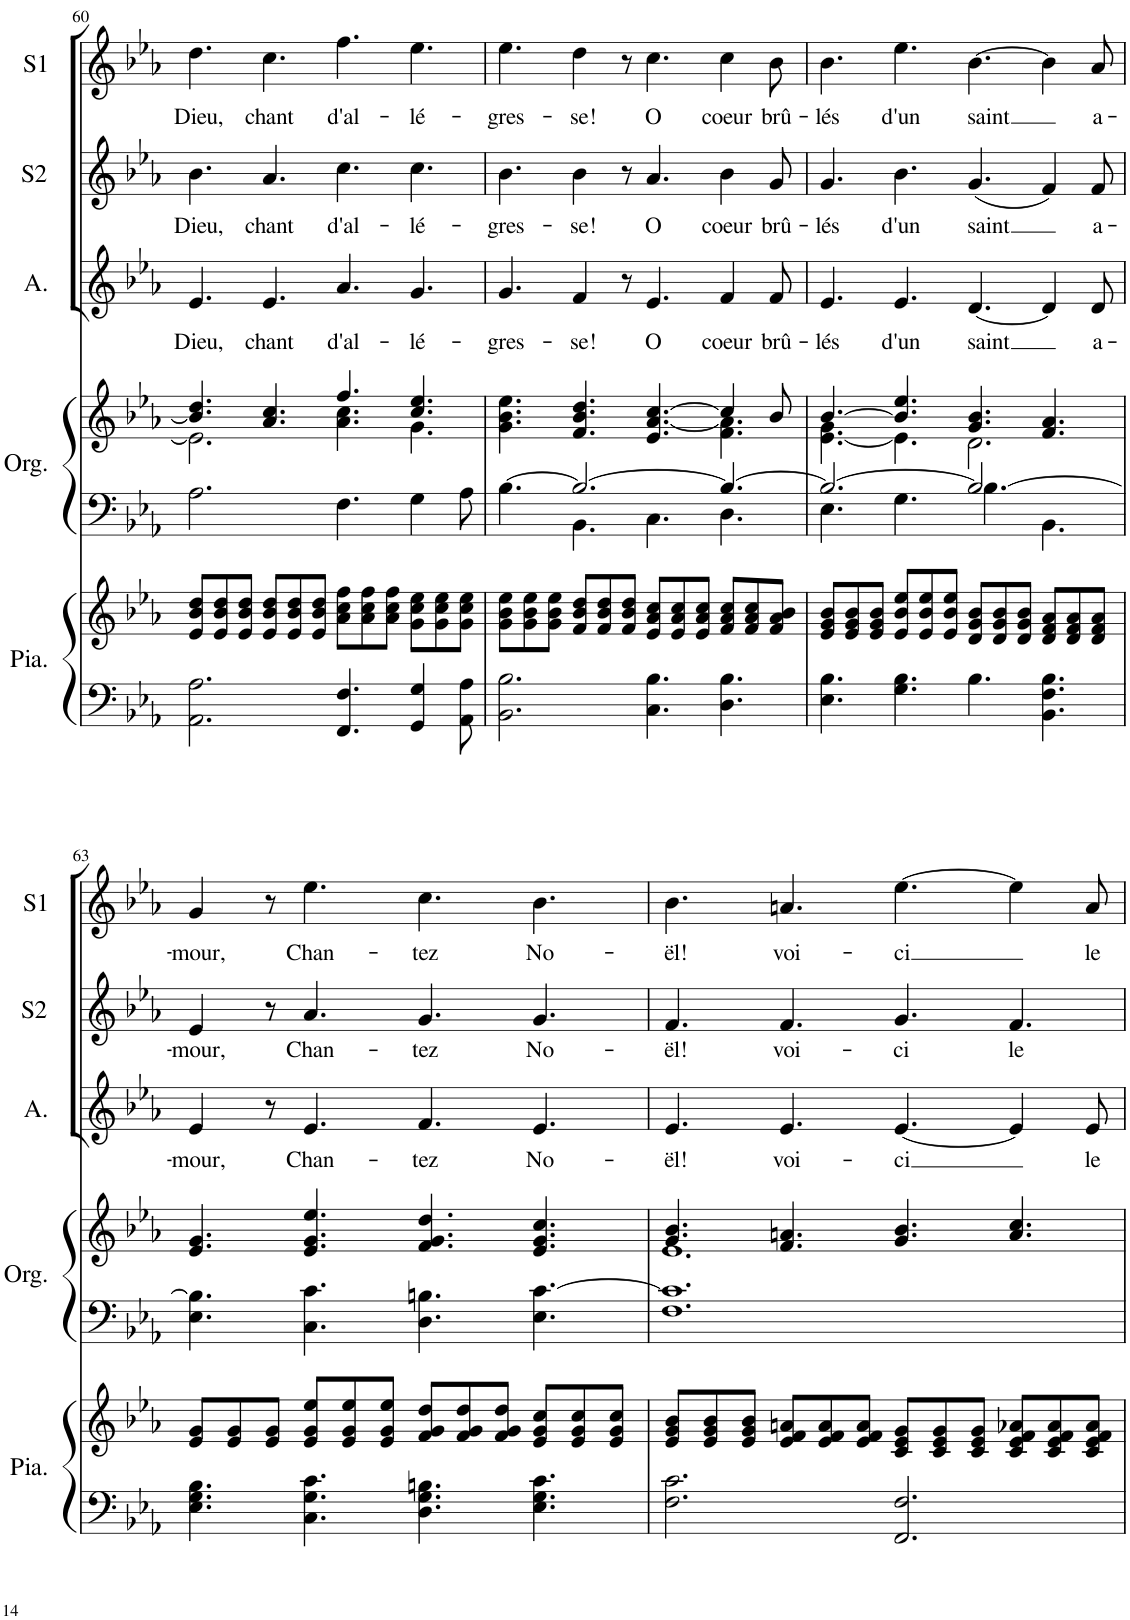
**kern	**kern	**kern	**kern	**kern	**text	**kern	**text	**kern	**text
*part5	*part5	*part4	*part4	*part3	*part3	*part2	*part2	*part1	*part1
*staff7	*staff6	*staff5	*staff4	*staff3	*staff3	*staff2	*staff2	*staff1	*staff1
*I"Piano	*	*I"Orgue	*	*I"Alto	*	*I"S2	*	*I"S1	*
*I'Pia.	*	*I'Org.	*	*I'A.	*	*I'S2	*	*I'S1	*
!!LO:PB:g=z
*clefF4	*clefG2	*clefF4	*clefG2	*clefG2	*	*clefG2	*	*clefG2	*
*k[b-e-a-]	*k[b-e-a-]	*k[b-e-a-]	*k[b-e-a-]	*k[b-e-a-]	*	*k[b-e-a-]	*	*k[b-e-a-]	*
*M12/8	*M12/8	*M12/8	*M12/8	*M12/8	*	*M12/8	*	*M12/8	*
=60	=60	=60	=60	=60	=60	=60	=60	=60	=60
*	*	*	*^	*	*	*	*	*	*
!	!	!	!	!	!	!LO:LY:b	!	!LO:LY:b	!	!LO:LY:b
2.AA-\ 2.A-\	8e-/ 8b-/ 8dd/L	2.A-\	4.b-/] 4.dd/	2.e-\]	4.e-/	Dieu,	4.b-\	Dieu,	4.dd\	Dieu,
.	8e-/ 8b-/ 8dd/	.	.	.	.	.	.	.	.	.
.	8e-/ 8b-/ 8dd/J	.	.	.	.	.	.	.	.	.
!	!	!	!	!	!	!LO:LY:b	!	!LO:LY:b	!	!LO:LY:b
.	8e-/ 8b-/ 8dd/L	.	4.a-/ 4.cc/	.	4.e-/	chant	4.a-/	chant	4.cc\	chant
.	8e-/ 8b-/ 8dd/	.	.	.	.	.	.	.	.	.
.	8e-/ 8b-/ 8dd/J	.	.	.	.	.	.	.	.	.
!	!	!	!	!	!	!LO:LY:b	!	!LO:LY:b	!	!LO:LY:b
4.FF/ 4.F/	8a-\ 8cc\ 8ff\L	4.F\	4.ff/	4.a-\ 4.cc\	4.a-/	d'al-	4.cc\	d'al-	4.ff\	d'al-
.	8a-\ 8cc\ 8ff\	.	.	.	.	.	.	.	.	.
.	8a-\ 8cc\ 8ff\J	.	.	.	.	.	.	.	.	.
!	!	!	!	!	!	!LO:LY:b	!	!LO:LY:b	!	!LO:LY:b
4GG/ 4G/	8g\ 8cc\ 8ee-\L	4G\	4.cc/ 4.ee-/	4.g\	4.g/	-lé-	4.cc\	-lé-	4.ee-\	-lé-
.	8g\ 8cc\ 8ee-\	.	.	.	.	.	.	.	.	.
8AA-\ 8A-\	8g\ 8cc\ 8ee-\J	8A-\	.	.	.	.	.	.	.	.
=61	=61	=61	=61	=61	=61	=61	=61	=61	=61	=61
*	*	*^	*	*	*	*	*	*	*	*
!	!	!	!	!	!	!	!LO:LY:b	!	!LO:LY:b	!	!LO:LY:b
2.BB-\ 2.B-\	8g\ 8b-\ 8ee-\L	[4.B-\	4.ryy	4.g\ 4.b-\ 4.ee-\	8ryy	4.g/	-gres-	4.b-\	-gres-	4.ee-\	-gres-
*	*	*	*	*v	*v	*	*	*	*	*	*
.	8g\ 8b-\ 8ee-\	.	.	.	.	.	.	.	.	.
.	8g\ 8b-\ 8ee-\J	.	.	.	.	.	.	.	.	.
!	!	!	!	!	!	!LO:LY:b	!	!LO:LY:b	!	!LO:LY:b
.	8f/ 8b-/ 8dd/L	2.B-/_	4.BB-\	4.f/ 4.b-/ 4.dd/	4f/	-se!	4b-\	-se!	4dd\	-se!
.	8f/ 8b-/ 8dd/	.	.	.	.	.	.	.	.	.
.	8f/ 8b-/ 8dd/J	.	.	.	8r	.	8r	.	8r	.
!	!	!	!	!	!	!LO:LY:b	!	!LO:LY:b	!	!LO:LY:b
4.C\ 4.B-\	8e-/ 8a-/ 8cc/L	.	4.C\	4.e-/ [4.a-/ [4.cc/	4.e-/	O	4.a-/	O	4.cc\	O
.	8e-/ 8a-/ 8cc/	.	.	.	.	.	.	.	.	.
.	8e-/ 8a-/ 8cc/J	.	.	.	.	.	.	.	.	.
*	*	*	*	*^	*	*	*	*	*	*
!	!	!	!	!	!	!	!LO:LY:b	!	!LO:LY:b	!	!LO:LY:b
4.D\ 4.B-\	8f/ 8a-/ 8cc/L	4.B-/_	4.D\	4cc/]	4.f\ 4.a-\]	4f/	coeur	4b-\	coeur	4cc\	coeur
.	8f/ 8a-/ 8cc/	.	.	.	.	.	.	.	.	.	.
!	!	!	!	!	!	!	!LO:LY:b	!	!LO:LY:b	!	!LO:LY:b
.	8f/ 8a-/ 8b-/J	.	.	8b-/	.	8f/	brû-	8g/	brû-	8b-\	brû-
=62	=62	=62	=62	=62	=62	=62	=62	=62	=62	=62	=62
!	!	!	!	!	!	!	!LO:LY:b	!	!LO:LY:b	!	!LO:LY:b
4.E-\ 4.B-\	8e-/ 8g/ 8b-/L	2.B-/_	4.E-\	[4.b-/	[4.e-\ 4.g\	4.e-/	-lés	4.g/	-lés	4.b-\	-lés
.	8e-/ 8g/ 8b-/	.	.	.	.	.	.	.	.	.	.
.	8e-/ 8g/ 8b-/J	.	.	.	.	.	.	.	.	.	.
!	!	!	!	!	!	!	!LO:LY:b	!	!LO:LY:b	!	!LO:LY:b
4.G\ 4.B-\	8e-/ 8b-/ 8ee-/L	.	4.G\	4.b-/] 4.ee-/	4.e-\]	4.e-/	d'un	4.b-\	d'un	4.ee-\	d'un
.	8e-/ 8b-/ 8ee-/	.	.	.	.	.	.	.	.	.	.
.	8e-/ 8b-/ 8ee-/J	.	.	.	.	.	.	.	.	.	.
!	!	!	!	!	!	!	!LO:LY:b	!	!LO:LY:b	!	!LO:LY:b
4.B-\	8d/ 8g/ 8b-/L	2.B-/_	4.B-\	4.g/ 4.b-/	2.d\	[4.d/	saint	(4.g/	saint	[4.b-\	saint
.	8d/ 8g/ 8b-/	.	.	.	.	.	.	.	.	.	.
.	8d/ 8g/ 8b-/J	.	.	.	.	.	.	.	.	.	.
4.BB-\ 4.F\ 4.B-\	8d/ 8f/ 8a-/L	.	4.BB-\	4.f/ 4.a-/	.	4d/]	.	4f/)	.	4b-\]	.
.	8d/ 8f/ 8a-/	.	.	.	.	.	.	.	.	.	.
!	!	!	!	!	!	!	!LO:LY:b	!	!LO:LY:b	!	!LO:LY:b
.	8d/ 8f/ 8a-/J	.	.	.	.	8d/	a-	8f/	a-	8a-/	a-
*	*	*v	*v	*	*	*	*	*	*	*	*
*	*	*	*v	*v	*	*	*	*	*	*
!!LO:LB:g=z
=63	=63	=63	=63	=63	=63	=63	=63	=63	=63
!	!	!	!	!	!LO:LY:b	!	!LO:LY:b	!	!LO:LY:b
4.E-\ 4.G\ 4.B-\	8e-/ 8g/L	4.E-\ 4.B-\]	4.e-/ 4.g/	4e-/	-mour,	4e-/	-mour,	4g/	-mour,
.	8e-/ 8g/	.	.	.	.	.	.	.	.
.	8e-/ 8g/J	.	.	8r	.	8r	.	8r	.
!	!	!	!	!	!LO:LY:b	!	!LO:LY:b	!	!LO:LY:b
4.C\ 4.G\ 4.c\	8e-/ 8g/ 8ee-/L	4.C\ 4.c\	4.e-/ 4.g/ 4.ee-/	4.e-/	Chan-	4.a-/	Chan-	4.ee-\	Chan-
.	8e-/ 8g/ 8ee-/	.	.	.	.	.	.	.	.
.	8e-/ 8g/ 8ee-/J	.	.	.	.	.	.	.	.
!	!	!	!	!	!LO:LY:b	!	!LO:LY:b	!	!LO:LY:b
4.D\ 4.G\ 4.Bn\	8f/ 8g/ 8dd/L	4.D\ 4.Bn\	4.f/ 4.g/ 4.dd/	4.f/	-tez	4.g/	-tez	4.cc\	-tez
.	8f/ 8g/ 8dd/	.	.	.	.	.	.	.	.
.	8f/ 8g/ 8dd/J	.	.	.	.	.	.	.	.
!	!	!	!	!	!LO:LY:b	!	!LO:LY:b	!	!LO:LY:b
4.E-\ 4.G\ 4.c\	8e-/ 8g/ 8cc/L	4.E-\ [4.c\	4.e-/ 4.g/ 4.cc/	4.e-/	No-	4.g/	No-	4.b-\	No-
.	8e-/ 8g/ 8cc/	.	.	.	.	.	.	.	.
.	8e-/ 8g/ 8cc/J	.	.	.	.	.	.	.	.
=64	=64	=64	=64	=64	=64	=64	=64	=64	=64
*	*	*	*^	*	*	*	*	*	*
!	!	!	!	!	!	!LO:LY:b	!	!LO:LY:b	!	!LO:LY:b
2.F\ 2.c\	8e-/ 8g/ 8b-/L	1.F 1.c]	4.g/ 4.b-/	1.e-	4.e-/	-ël!	4.f/	-ël!	4.b-\	-ël!
.	8e-/ 8g/ 8b-/	.	.	.	.	.	.	.	.	.
.	8e-/ 8g/ 8b-/J	.	.	.	.	.	.	.	.	.
!	!	!	!	!	!	!LO:LY:b	!	!LO:LY:b	!	!LO:LY:b
.	8e-/ 8f/ 8an/L	.	4.f/ 4.an/	.	4.e-/	voi-	4.f/	voi-	4.an/	voi-
.	8e-/ 8f/ 8a/	.	.	.	.	.	.	.	.	.
.	8e-/ 8f/ 8a/J	.	.	.	.	.	.	.	.	.
!	!	!	!	!	!	!LO:LY:b	!	!LO:LY:b	!	!LO:LY:b
2.FF/ 2.F/	8c/ 8e-/ 8g/L	.	4.g/ 4.b-/	.	[4.e-/	-ci	4.g/	-ci	[4.ee-\	-ci
.	8c/ 8e-/ 8g/	.	.	.	.	.	.	.	.	.
.	8c/ 8e-/ 8g/J	.	.	.	.	.	.	.	.	.
!	!	!	!	!	!	!	!	!LO:LY:b	!	!
.	8c/ 8e-/ 8f/ 8a-X/L	.	4.a/ 4.cc/	.	4e-/]	.	4.f/	le	4ee-\]	.
.	8c/ 8e-/ 8f/ 8a-/	.	.	.	.	.	.	.	.	.
!	!	!	!	!	!	!LO:LY:b	!	!	!	!LO:LY:b
.	8c/ 8e-/ 8f/ 8a-/J	.	.	.	8e-/	le	.	.	8a/	le
*	*	*	*v	*v	*	*	*	*	*	*
=	=	=	=	=	=	=	=	=	=
*-	*-	*-	*-	*-	*-	*-	*-	*-	*-
